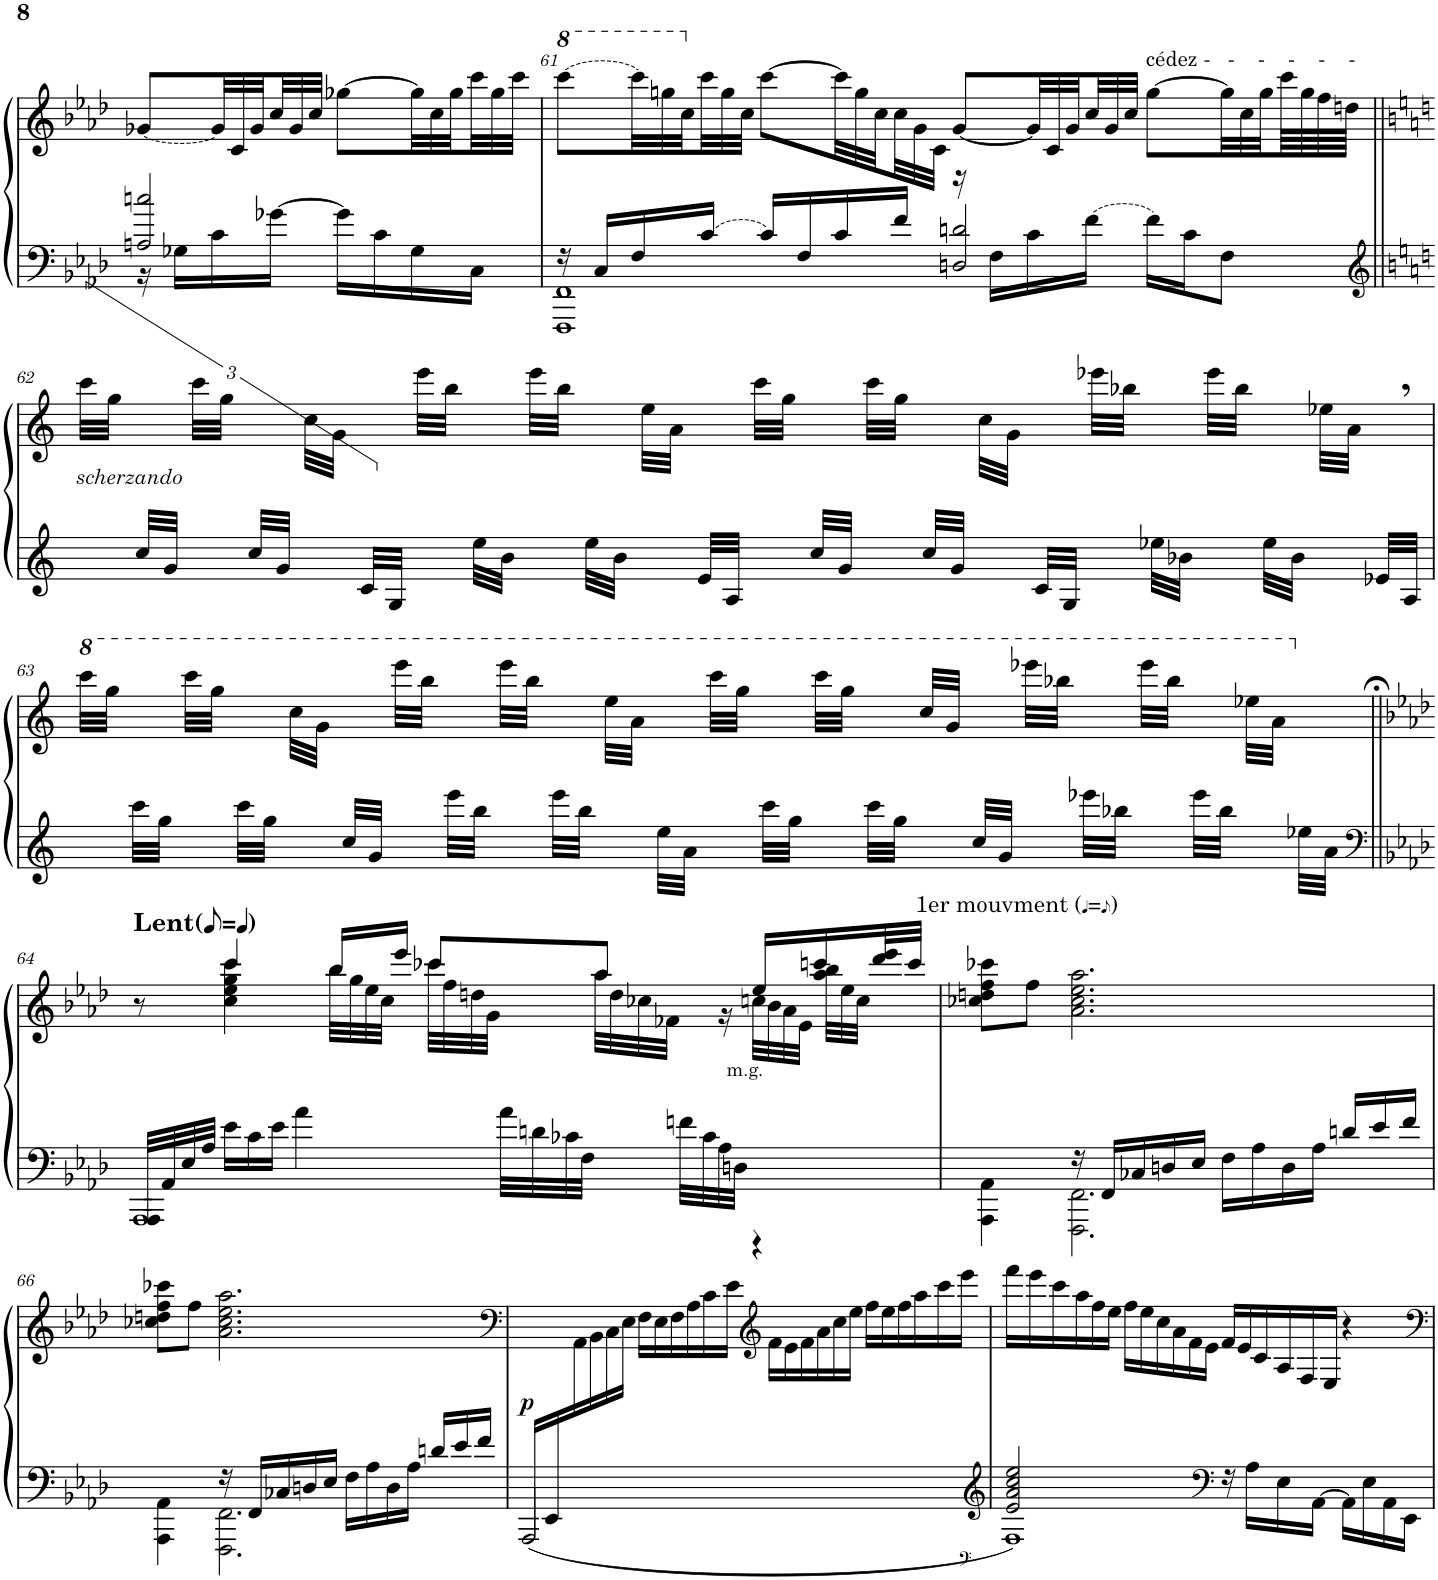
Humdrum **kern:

**kern	**kern	**dynam
*part1	*part1	*part1
*staff2	*staff1	*staff1/2
*I"Piano	*	*
*I'Pno.	*	*
!!LO:PB:g=z
*clefF4	*clefG2	*
*k[b-e-a-d-]	*k[b-e-a-d-]	*
*M4/4	*M4/4	*
=60X2	=60X2	=60X2
*^	*	*
!	!	!LO:T:dash	!
2An/ 2ccn/	16r	[8g-X/L	.
.	16G-X\LL	.	.
.	16c\	48g-/LL]	.
.	.	48c/	.
.	.	48g-/JJ	.
*	*	*Xbrackettup	*
.	[>16g-X\JJ	48cc/LL	.
.	.	48g-/	.
.	.	48cc/JJJ	.
.	16g-\LL]	[8gg-X\L	.
.	16c\	.	.
.	16G-\	48gg-\LL]	.
.	.	48cc\	.
.	.	48gg-\JJ	.
.	16C\JJ	48ccc\LL	.
.	.	48gg-\	.
.	.	48ccc\JJJ	.
=61	=61	=61	=61
*	*^	*	*
*	*	*	*8va	*
!	!	!	!LO:T:dash	!
16r	1FFF 1FF	2ryy	[8cccc\L	.
16C/LL	.	.	.	.
16F/	.	.	48cccc\LL]	.
.	.	.	48gggn\	.
.	.	.	48ccc\JJ	.
!LO:T:dash	!	!	!	!
*	*	*	*X8va	*
[16c/JJ	.	.	48ccc\LL	.
.	.	.	48gg\	.
.	.	.	48cc\JJJ	.
16c/LL]	.	.	[8ccc\L	.
16F/	.	.	.	.
16c/	.	.	48ccc\LL]	.
.	.	.	48gg\	.
.	.	.	48cc\JJ	.
16f/JJ	.	.	48cc\LL	.
.	.	.	48g\	.
.	.	.	48c\JJJ	.
16r	.	2Dn/ 2dn/	[8g/L	.
16F\LL	.	.	.	.
16c\	.	.	48g/LL]	.
.	.	.	48c/	.
.	.	.	48g/JJ	.
!LO:T:dash	!	!	!	!
[>16f\JJ	.	.	48cc/LL	.
.	.	.	48g/	.
.	.	.	48cc/JJJ	.
!	!	!	!LO:TX:a:t=cédez -   -    -    -    -    -	!
16f\LL]	.	.	[8gg\L	.
16c\J	.	.	.	.
8F\J	.	.	48gg\LL]	.
.	.	.	48cc\	.
.	.	.	48gg\JJ	.
.	.	.	64ccc\LLL	.
.	.	.	64gg\	.
.	.	.	64ff\	.
.	.	.	64ddn\JJJJ	.
*v	*v	*v	*	*
!!LO:LB:g=z
=62||	=62||	=62||
*clefG2	*	*
*k[]	*k[]	*
*^	*	*
*	*	*brackettup	*
!	!	!LO:TX:b:i:t=scherzando	!
24ryy	1ryy	48ccc\LLL	.
.	.	48gg\JJJ	.
48cc/LLL	.	24ryy	.
48g/JJJ	.	.	.
24ryy	.	48ccc\LLL	.
.	.	48gg\JJJ	.
48cc/LLL	.	24ryy	.
48g/JJJ	.	.	.
24ryy	.	48cc\LLL	.
.	.	48g\JJJ	.
48c/LLL	.	24ryy	.
48G/JJJ	.	.	.
24ryy	.	48eee\LLL	.
.	.	48bb\JJJ	.
48ee\LLL	.	24ryy	.
48b\JJJ	.	.	.
24ryy	.	48eee\LLL	.
.	.	48bb\JJJ	.
48ee\LLL	.	24ryy	.
48b\JJJ	.	.	.
24ryy	.	48ee\LLL	.
.	.	48a\JJJ	.
48e/LLL	.	24ryy	.
48A/JJJ	.	.	.
24ryy	.	48ccc\LLL	.
.	.	48gg\JJJ	.
48cc/LLL	.	24ryy	.
48g/JJJ	.	.	.
24ryy	.	48ccc\LLL	.
.	.	48gg\JJJ	.
48cc/LLL	.	24ryy	.
48g/JJJ	.	.	.
24ryy	.	48cc\LLL	.
.	.	48g\JJJ	.
48c/LLL	.	24ryy	.
48G/JJJ	.	.	.
24ryy	.	48eee-X\LLL	.
.	.	48bb-X\JJJ	.
48ee-X\LLL	.	24ryy	.
48b-X\JJJ	.	.	.
24ryy	.	48eee-\LLL	.
.	.	48bb-\JJJ	.
48ee-\LLL	.	24ryy	.
48b-\JJJ	.	.	.
24ryy	.	48ee-X\LLL	.
.	.	48a,\JJJ	.
48e-X/LLL	.	24ryy	.
48A/JJJ	.	.	.
*v	*v	*	*
!!LO:LB:g=z
=63	=63	=63
*	*8va	*
48ryy	48cccc\LLL	.
48ryy	48ggg\JJJ	.
48ccc\LLL	48ryy	.
48gg\JJJ	48ryy	.
48ryy	48cccc\LLL	.
48ryy	48ggg\JJJ	.
48ccc\LLL	48ryy	.
48gg\JJJ	48ryy	.
48ryy	48ccc\LLL	.
48ryy	48gg\JJJ	.
48cc/LLL	48ryy	.
48g/JJJ	48ryy	.
48ryy	48eeee\LLL	.
48ryy	48bbb\JJJ	.
48eee\LLL	48ryy	.
48bb\JJJ	48ryy	.
48ryy	48eeee\LLL	.
48ryy	48bbb\JJJ	.
48eee\LLL	48ryy	.
48bb\JJJ	48ryy	.
48ryy	48eee\LLL	.
48ryy	48aa\JJJ	.
48ee\LLL	48ryy	.
48a\JJJ	48ryy	.
48ryy	48cccc\LLL	.
48ryy	48ggg\JJJ	.
48ccc\LLL	48ryy	.
48gg\JJJ	48ryy	.
48ryy	48cccc\LLL	.
48ryy	48ggg\JJJ	.
48ccc\LLL	48ryy	.
48gg\JJJ	48ryy	.
48ryy	48ccc/LLL	.
48ryy	48gg/JJJ	.
48cc/LLL	48ryy	.
48g/JJJ	48ryy	.
48ryy	48eeee-X\LLL	.
48ryy	48bbb-X\JJJ	.
48eee-X\LLL	48ryy	.
48bb-X\JJJ	48ryy	.
48ryy	48eeee-\LLL	.
48ryy	48bbb-\JJJ	.
48eee-\LLL	48ryy	.
48bb-\JJJ	48ryy	.
48ryy	48eee-X\LLL	.
48ryy	48aa\JJJ	.
*	*X8va	*
48ee-X\LLL	48ryy	.
48a\JJJ	48ryy	.
!!LO:LB:g=z
=64||	=64||	=64||
*clefF4	*	*
*k[b-e-a-d-]	*k[b-e-a-d-]	*
*^	*^	*
!	!	!LO:TX:a:B:t=Lent	!	!
1AAA-	32AAA-/LLL	8r	8ryy	.
.	32AA-/	.	.	.
.	32E-/	.	.	.
.	32A-/JJJ	.	.	.
*	*Xbrackettup	*	*	*
.	24e-\LL	4ccc/	4cc\ 4ee-\ 4gg\ 4ccc\	.
.	24c\	.	.	.
.	24e-\JJ	.	.	.
.	4a-\	.	.	.
.	.	16bb-/LL	64bb-\LLL	.
.	.	.	64gg\	.
.	.	.	64ee-\	.
.	.	.	64cc\JJJ	.
.	.	16eee-/JJ	32ryy	.
.	.	.	32ryy	.
.	32ryy	8ccc-X/L	64ccc-\LLL	.
.	.	.	64ff\	.
.	32ryy	.	64ddn\	.
.	.	.	64g\JJJ	.
*	*brackettup	*	*	*
.	64a-\LLL	.	32ryy	.
.	64dn\	.	.	.
.	64c-X\	.	32ryy	.
.	64F\JJJ	.	.	.
.	32ryy	8aa-/J	64aa-\LLL	.
.	.	.	64dd\	.
.	32ryy	.	64cc-X\	.
.	.	.	64f-X\JJJ	.
*	*Xbrackettup	*	*	*
.	64fn\LLL	.	32ryy	.
.	64c-\	.	.	.
.	64A-\	.	32r	.
.	64Dn\JJJ	.	.	.
!	!	!LO:TX:b:t=m.g.	!	!
.	4r	16ee-/LL	64ccn\LLL	.
.	.	.	64b-\	.
.	.	.	64a-\	.
.	.	.	64e-\JJJ	.
.	.	16cccn/	64aa-\ 64bb-\LLL	.
.	.	.	64ee-\	.
.	.	.	64cc\JJJ	.
.	.	.	64ryy	.
.	.	32ddd-/ 32eee-/L	8ryy	.
.	.	32ccc/JJJ	.	.
.	.	16ryy	.	.
*	*	*v	*v	*
=65	=65	=65	=65
!	!	!LO:TX:a:t=1er mouvment	!
16ryy	4AAA-\ 4AA-\	8cc-X\ 8ddn\ 8ff\ 8ccc-X\L	.
16ryy	.	.	.
8ryy	.	8ff\J	.
16r	2.FFF\ 2.FF\	2.a-\ 2.cc-\ 2.ee-\ 2.aa-\	.
16FF/LL	.	.	.
16C-X/	.	.	.
16Dn/	.	.	.
16E-/JJ	.	.	.
16F\LL	.	.	.
16A-\	.	.	.
16D\	.	.	.
16A-\JJ	.	.	.
16dn/LL	.	.	.
16e-/	.	.	.
16f/JJ	.	.	.
!!LO:LB:g=z
=66	=66	=66	=66
16ryy	4AAA-\ 4AA-\	8cc-X\ 8ddn\ 8ff\ 8ccc-X\L	.
16ryy	.	.	.
8ryy	.	8ff\J	.
16r	2.FFF\ 2.FF\	2.a-\ 2.cc-\ 2.ee-\ 2.aa-\	.
16FF/LL	.	.	.
16C-X/	.	.	.
16Dn/	.	.	.
16E-/JJ	.	.	.
16F\LL	.	.	.
16A-\	.	.	.
16D\	.	.	.
16A-\JJ	.	.	.
16dn/LL	.	.	.
16e-/	.	.	.
16f/JJ	.	.	.
=67	=67	=67	=67
*	*	*clefF4	*
*	*	*^	*
*	*	*	*^	*
!	!	!	!	!	!LO:DY:b
2AAA-/	24AAA-/LL	4ryy	2ryy	12ryy	p
.	24EE-/	.	.	.	.
.	2ryy	.	.	24AA-\	.
.	.	.	.	24BB-\	.
.	.	.	.	24C\	.
.	.	.	.	24E-\JJ	.
*	*	*	*	*Xbrackettup	*
.	.	4ryy	.	24F\LL	.
.	.	.	.	24E-\	.
.	.	.	.	24F\	.
.	.	.	.	24A-\	.
.	.	.	.	24c\	.
.	.	.	.	24e-\JJ	.
*	*	*clefG2	*	*	*
2ryy	.	4ryy	24f\LL	2ryy	.
.	.	.	24e-\	.	.
.	12%5ryy	.	24f\	.	.
.	.	.	24a-\	.	.
.	.	.	24cc\	.	.
.	.	.	24ee-\JJ	.	.
.	.	4ryy	24ff\LL	.	.
.	.	.	24ee-\	.	.
.	.	.	24ff\	.	.
.	.	.	24aa-\	.	.
.	.	.	24ccc\	.	.
.	.	.	24eee-\JJ	.	.
*	*	*v	*v	*v	*
=68	=68	=68	=68
*clefG2	*	*	*
*	*	*^	*
*	*	*v	*v	*
2e-/ 2a-/ 2cc/ 2ee-/	1F	24fff\LL	.
.	.	24eee-\	.
.	.	24ccc\	.
.	.	24aa-\	.
.	.	24ff\	.
.	.	24ee-\JJ	.
.	.	24ff\LL	.
.	.	24ee-\	.
.	.	24cc\	.
.	.	24a-\	.
.	.	24f\	.
.	.	24e-\JJ	.
*clefF4	*	*	*
16r	.	24f/LL	.
.	.	24e-/	.
16A-\LL	.	.	.
.	.	24c/	.
16E-\	.	24A-/	.
.	.	24F/	.
[>16AA-\JJ	.	.	.
.	.	24E-/JJ	.
16AA-\LL]	.	4r	.
16E-\	.	.	.
16AA-\	.	.	.
16EE-\JJ	.	.	.
*v	*v	*	*
=	=	=
*-	*-	*-
